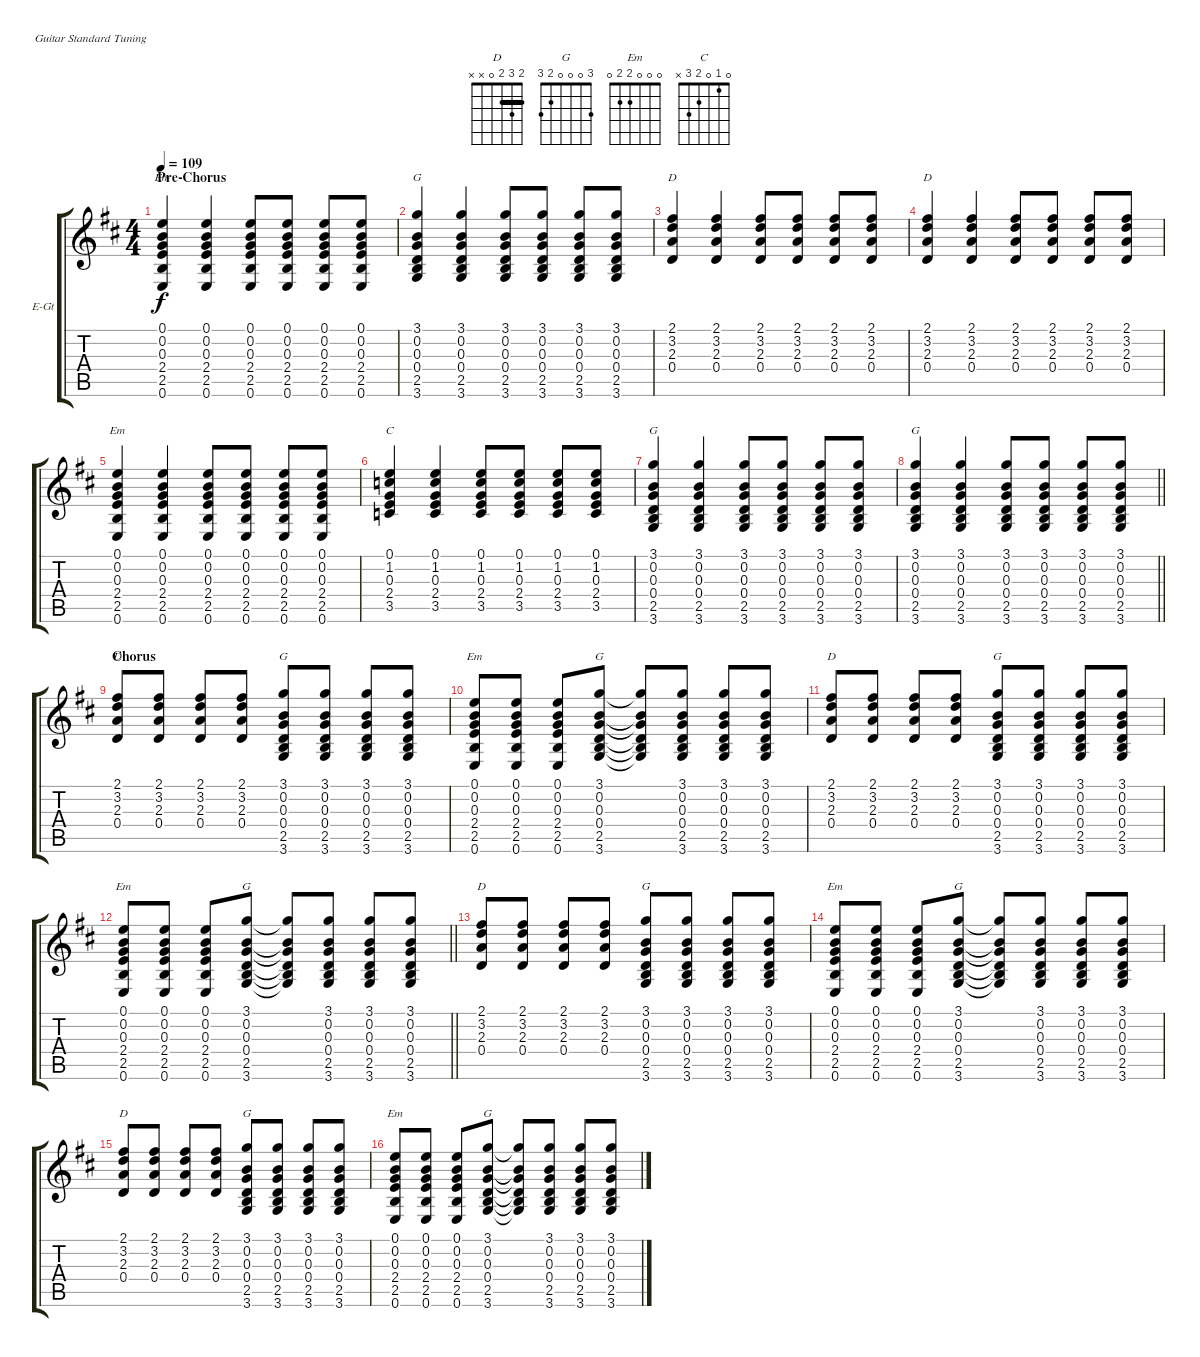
\bracketExtendMode groupsimilarinstruments
\firstSystemTrackNameOrientation horizontal
\otherSystemsTrackNameOrientation horizontal
\track ("Rhythm Guitar" "E-Gt") {instrument overdrivenguitar}
\staff {score tabs}
\tuning (E4 B3 G3 D3 A2 E2)
\chord ("D" 2 3 2 0 x x) {showfingering false barre 2}
\chord ("G" 3 0 0 0 2 3) {showfingering false}
\chord ("Em" 0 0 0 2 2 0) {showfingering false}
\chord ("C" 0 1 0 2 3 x) {showfingering false}
\ts (4 4)
\section ("" "Pre-Chorus")
\tempo 109
\clef g2
\ks d
(0.1 0.2 0.3 2.4 2.5 0.6).4{ch "Em" dy f} (0.1 0.2 0.3 2.4 2.5 0.6).4 (0.1 0.2 0.3 2.4 2.5 0.6).8 (0.1 0.2 0.3 2.4 2.5 0.6).8 (0.1 0.2 0.3 2.4 2.5 0.6).8 (0.1 0.2 0.3 2.4 2.5 0.6).8 |
(3.1 0.2 0.3 0.4 2.5 3.6).4{ch "G"} (3.1 0.2 0.3 0.4 2.5 3.6).4 (3.1 0.2 0.3 0.4 2.5 3.6).8 (3.1 0.2 0.3 0.4 2.5 3.6).8 (3.1 0.2 0.3 0.4 2.5 3.6).8 (3.1 0.2 0.3 0.4 2.5 3.6).8 |
(2.1 3.2 2.3 0.4).4{ch "D"} (2.1 3.2 2.3 0.4).4 (2.1 3.2 2.3 0.4).8 (2.1 3.2 2.3 0.4).8 (2.1 3.2 2.3 0.4).8 (2.1 3.2 2.3 0.4).8 |
(2.1 3.2 2.3 0.4).4{ch "D"} (2.1 3.2 2.3 0.4).4 (2.1 3.2 2.3 0.4).8 (2.1 3.2 2.3 0.4).8 (2.1 3.2 2.3 0.4).8 (2.1 3.2 2.3 0.4).8 |
(0.1 0.2 0.3 2.4 2.5 0.6).4{ch "Em"} (0.1 0.2 0.3 2.4 2.5 0.6).4 (0.1 0.2 0.3 2.4 2.5 0.6).8 (0.1 0.2 0.3 2.4 2.5 0.6).8 (0.1 0.2 0.3 2.4 2.5 0.6).8 (0.1 0.2 0.3 2.4 2.5 0.6).8 |
(0.1 1.2 0.3 2.4 3.5).4{ch "C"} (0.1 1.2 0.3 2.4 3.5).4 (0.1 1.2 0.3 2.4 3.5).8 (0.1 1.2 0.3 2.4 3.5).8 (0.1 1.2 0.3 2.4 3.5).8 (0.1 1.2 0.3 2.4 3.5).8 |
(3.1 0.2 0.3 0.4 2.5 3.6).4{ch "G"} (3.1 0.2 0.3 0.4 2.5 3.6).4 (3.1 0.2 0.3 0.4 2.5 3.6).8 (3.1 0.2 0.3 0.4 2.5 3.6).8 (3.1 0.2 0.3 0.4 2.5 3.6).8 (3.1 0.2 0.3 0.4 2.5 3.6).8 |
\barLineRight lightlight
(3.1 0.2 0.3 0.4 2.5 3.6).4{ch "G"} (3.1 0.2 0.3 0.4 2.5 3.6).4 (3.1 0.2 0.3 0.4 2.5 3.6).8 (3.1 0.2 0.3 0.4 2.5 3.6).8 (3.1 0.2 0.3 0.4 2.5 3.6).8 (3.1 0.2 0.3 0.4 2.5 3.6).8 |
\section ("" "Chorus")
(2.1 3.2 2.3 0.4).8{ch "D"} (2.1 3.2 2.3 0.4).8 (2.1 3.2 2.3 0.4).8 (2.1 3.2 2.3 0.4).8 (3.1 0.2 0.3 0.4 2.5 3.6).8{ch "G"} (3.1 0.2 0.3 0.4 2.5 3.6).8 (3.1 0.2 0.3 0.4 2.5 3.6).8 (3.1 0.2 0.3 0.4 2.5 3.6).8 |
(0.1 0.2 0.3 2.4 2.5 0.6).8{ch "Em"} (0.1 0.2 0.3 2.4 2.5 0.6).8 (0.1 0.2 0.3 2.4 2.5 0.6).8 (3.1 0.2 0.3 0.4 2.5 3.6).8{ch "G"} (3.1{t} 0.2{t} 0.3{t} 0.4{t} 2.5{t} 3.6{t}).8 (3.1 0.2 0.3 0.4 2.5 3.6).8 (3.1 0.2 0.3 0.4 2.5 3.6).8 (3.1 0.2 0.3 0.4 2.5 3.6).8 |
(2.1 3.2 2.3 0.4).8{ch "D"} (2.1 3.2 2.3 0.4).8 (2.1 3.2 2.3 0.4).8 (2.1 3.2 2.3 0.4).8 (3.1 0.2 0.3 0.4 2.5 3.6).8{ch "G"} (3.1 0.2 0.3 0.4 2.5 3.6).8 (3.1 0.2 0.3 0.4 2.5 3.6).8 (3.1 0.2 0.3 0.4 2.5 3.6).8 |
\barLineRight lightlight
(0.1 0.2 0.3 2.4 2.5 0.6).8{ch "Em"} (0.1 0.2 0.3 2.4 2.5 0.6).8 (0.1 0.2 0.3 2.4 2.5 0.6).8 (3.1 0.2 0.3 0.4 2.5 3.6).8{ch "G"} (3.1{t} 0.2{t} 0.3{t} 0.4{t} 2.5{t} 3.6{t}).8 (3.1 0.2 0.3 0.4 2.5 3.6).8 (3.1 0.2 0.3 0.4 2.5 3.6).8 (3.1 0.2 0.3 0.4 2.5 3.6).8 |
(2.1 3.2 2.3 0.4).8{ch "D"} (2.1 3.2 2.3 0.4).8 (2.1 3.2 2.3 0.4).8 (2.1 3.2 2.3 0.4).8 (3.1 0.2 0.3 0.4 2.5 3.6).8{ch "G"} (3.1 0.2 0.3 0.4 2.5 3.6).8 (3.1 0.2 0.3 0.4 2.5 3.6).8 (3.1 0.2 0.3 0.4 2.5 3.6).8 |
(0.1 0.2 0.3 2.4 2.5 0.6).8{ch "Em"} (0.1 0.2 0.3 2.4 2.5 0.6).8 (0.1 0.2 0.3 2.4 2.5 0.6).8 (3.1 0.2 0.3 0.4 2.5 3.6).8{ch "G"} (3.1{t} 0.2{t} 0.3{t} 0.4{t} 2.5{t} 3.6{t}).8 (3.1 0.2 0.3 0.4 2.5 3.6).8 (3.1 0.2 0.3 0.4 2.5 3.6).8 (3.1 0.2 0.3 0.4 2.5 3.6).8 |
(2.1 3.2 2.3 0.4).8{ch "D"} (2.1 3.2 2.3 0.4).8 (2.1 3.2 2.3 0.4).8 (2.1 3.2 2.3 0.4).8 (3.1 0.2 0.3 0.4 2.5 3.6).8{ch "G"} (3.1 0.2 0.3 0.4 2.5 3.6).8 (3.1 0.2 0.3 0.4 2.5 3.6).8 (3.1 0.2 0.3 0.4 2.5 3.6).8 |
(0.1 0.2 0.3 2.4 2.5 0.6).8{ch "Em"} (0.1 0.2 0.3 2.4 2.5 0.6).8 (0.1 0.2 0.3 2.4 2.5 0.6).8 (3.1 0.2 0.3 0.4 2.5 3.6).8{ch "G"} (3.1{t} 0.2{t} 0.3{t} 0.4{t} 2.5{t} 3.6{t}).8 (3.1 0.2 0.3 0.4 2.5 3.6).8 (3.1 0.2 0.3 0.4 2.5 3.6).8 (3.1 0.2 0.3 0.4 2.5 3.6).8
